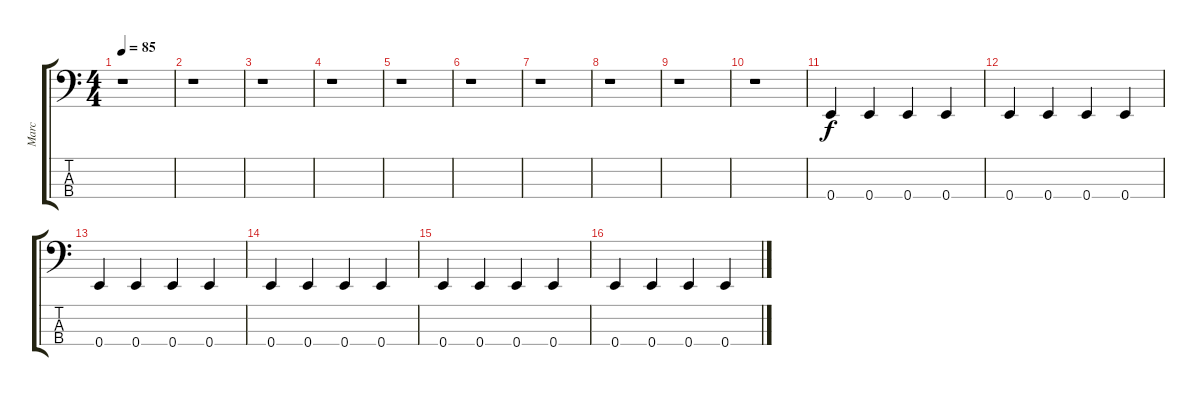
\track ("Marc" "Marc") {instrument electricbassfinger}
\staff {score tabs}
\tuning (G2 D2 A1 E1) {hide}
\ts (4 4)
\tempo 85
\clef f4
\ks c
r.1{dy f instrument electricbassfinger} |
r.1 |
r.1 |
r.1 |
r.1 |
r.1 |
r.1 |
r.1 |
r.1 |
r.1 |
0.4.4 0.4.4 0.4.4 0.4.4 |
0.4.4 0.4.4 0.4.4 0.4.4 |
0.4.4 0.4.4 0.4.4 0.4.4 |
0.4.4 0.4.4 0.4.4 0.4.4 |
0.4.4 0.4.4 0.4.4 0.4.4 |
0.4.4 0.4.4 0.4.4 0.4.4
